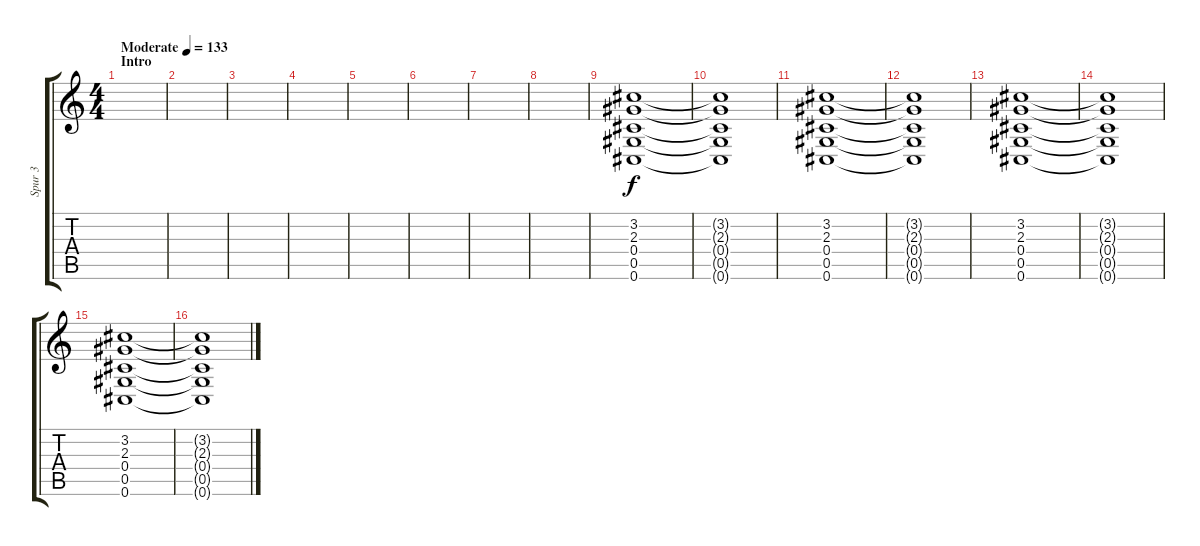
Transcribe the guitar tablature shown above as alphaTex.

\track ("Spur 3" "Spur 3") {instrument electricguitarclean}
\staff {score tabs}
\tuning (Eb4 Bb3 Gb3 Db3 Ab2 Db2) {hide}
\ts (4 4)
\section ("" "Intro")
\tempo (133 "Moderate")
\clef g2
\ks c
|
|
|
|
|
|
|
|
(3.2 2.3 0.4 0.5 0.6).1 |
(3.2{t} 2.3{t} 0.4{t} 0.5{t} 0.6{t}).1 |
(3.2 2.3 0.4 0.5 0.6).1 |
(3.2{t} 2.3{t} 0.4{t} 0.5{t} 0.6{t}).1 |
(3.2 2.3 0.4 0.5 0.6).1 |
(3.2{t} 2.3{t} 0.4{t} 0.5{t} 0.6{t}).1 |
(3.2 2.3 0.4 0.5 0.6).1 |
(3.2{t} 2.3{t} 0.4{t} 0.5{t} 0.6{t}).1
